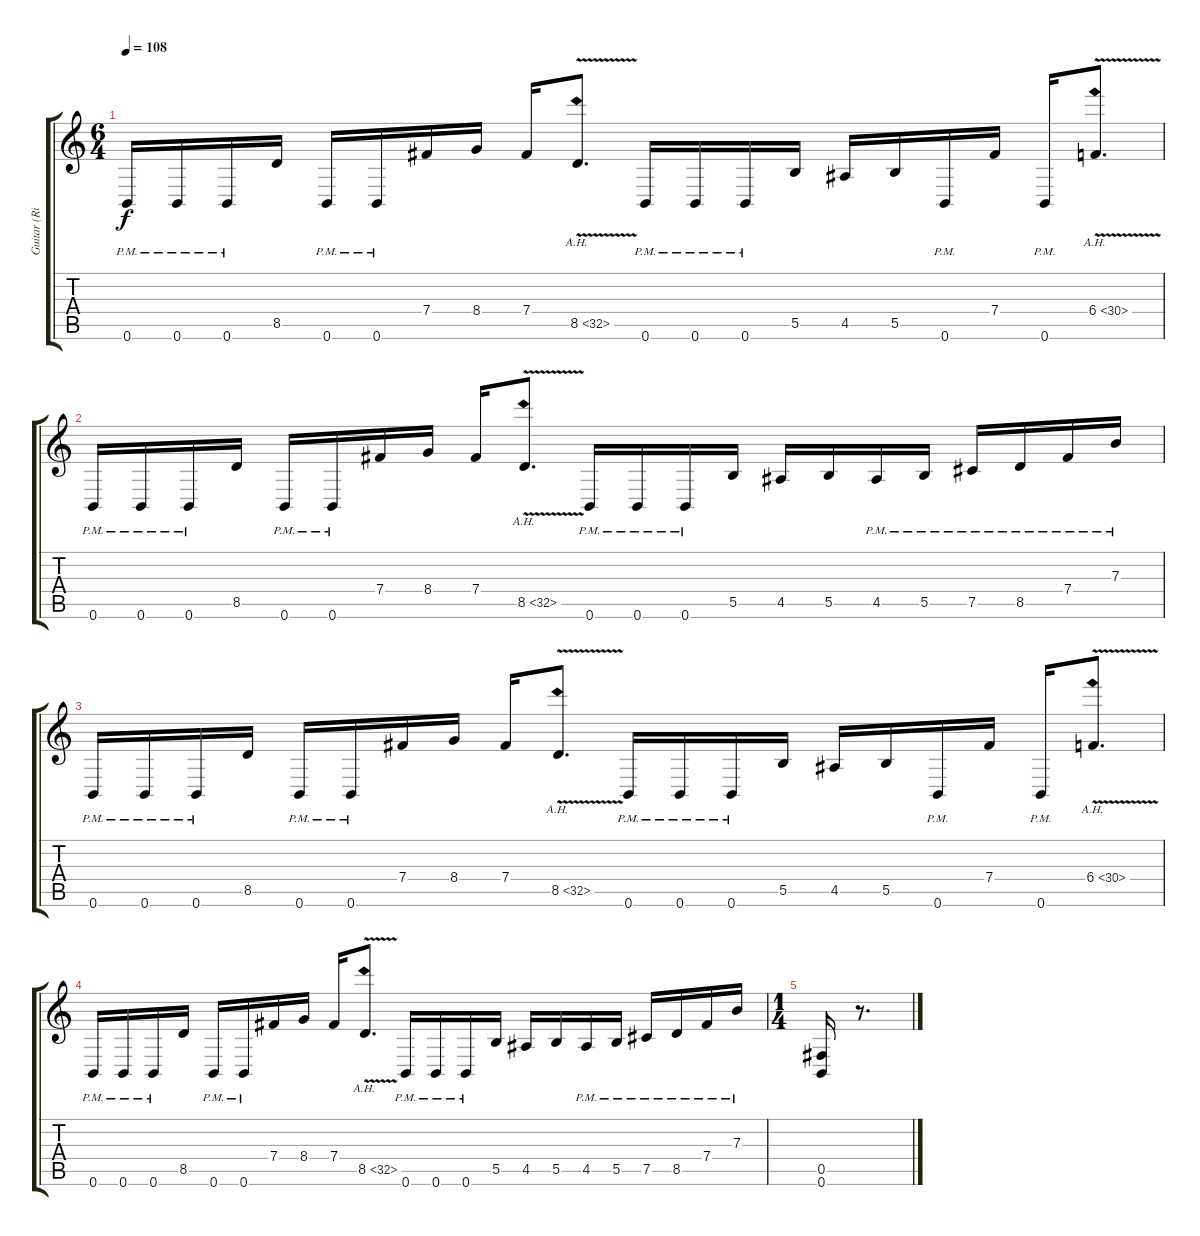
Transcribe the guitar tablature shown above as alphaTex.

\track ("Guitar (Right)" "Guitar (Ri") {instrument overdrivenguitar}
\staff {score tabs}
\tuning (Db4 Ab3 E3 B2 Gb2 B1) {hide}
\ts (6 4)
\tempo 108
\clef g2
\ks c
0.6{pm}.16{dy f} 0.6{pm}.16 0.6{pm}.16 8.5.16 0.6{pm}.16 0.6{pm}.16 7.4.16 8.4.16 7.4.16 8.5{ah 24 v}.8{d} 0.6{pm}.16 0.6{pm}.16 0.6{pm}.16 5.5.16 4.5.16 5.5.16 0.6{pm}.16 7.4.16 0.6{pm}.16 6.4{ah 24 v}.8{d} |
0.6{pm}.16 0.6{pm}.16 0.6{pm}.16 8.5.16 0.6{pm}.16 0.6{pm}.16 7.4.16 8.4.16 7.4.16 8.5{ah 24 v}.8{d} 0.6{pm}.16 0.6{pm}.16 0.6{pm}.16 5.5.16 4.5.16 5.5.16 4.5{pm}.16 5.5{pm}.16 7.5{pm}.16 8.5{pm}.16 7.4{pm}.16 7.3{pm}.16 |
0.6{pm}.16 0.6{pm}.16 0.6{pm}.16 8.5.16 0.6{pm}.16 0.6{pm}.16 7.4.16 8.4.16 7.4.16 8.5{ah 24 v}.8{d} 0.6{pm}.16 0.6{pm}.16 0.6{pm}.16 5.5.16 4.5.16 5.5.16 0.6{pm}.16 7.4.16 0.6{pm}.16 6.4{ah 24 v}.8{d} |
0.6{pm}.16 0.6{pm}.16 0.6{pm}.16 8.5.16 0.6{pm}.16 0.6{pm}.16 7.4.16 8.4.16 7.4.16 8.5{ah 24 v}.8{d} 0.6{pm}.16 0.6{pm}.16 0.6{pm}.16 5.5.16 4.5.16 5.5.16 4.5{pm}.16 5.5{pm}.16 7.5{pm}.16 8.5{pm}.16 7.4{pm}.16 7.3{pm}.16 |
\ts (1 4)
(0.5 0.6).16 r.8{d}
